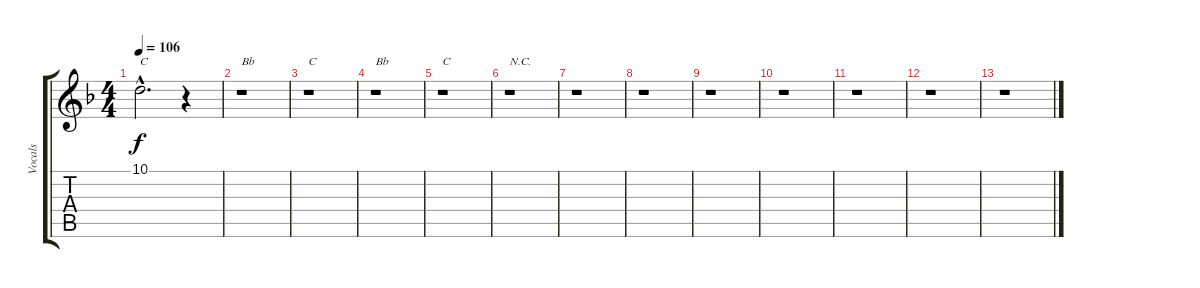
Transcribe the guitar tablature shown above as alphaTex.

\track ("Vocals" "Vocals") {instrument trumpet}
\staff {score tabs}
\tuning (E4 B3 G3 D3 A2 E2) {hide}
\ts (4 4)
\tempo 106
\clef g2
\ks f
10.1{hac t}.2{d txt "C" dy f volume 5} r.4 |
r.1{txt "Bb"} |
r.1{txt "C"} |
r.1{txt "Bb"} |
r.1{txt "C"} |
r.1{txt "N.C."} |
r.1 |
r.1 |
r.1 |
r.1 |
r.1 |
r.1 |
r.1
